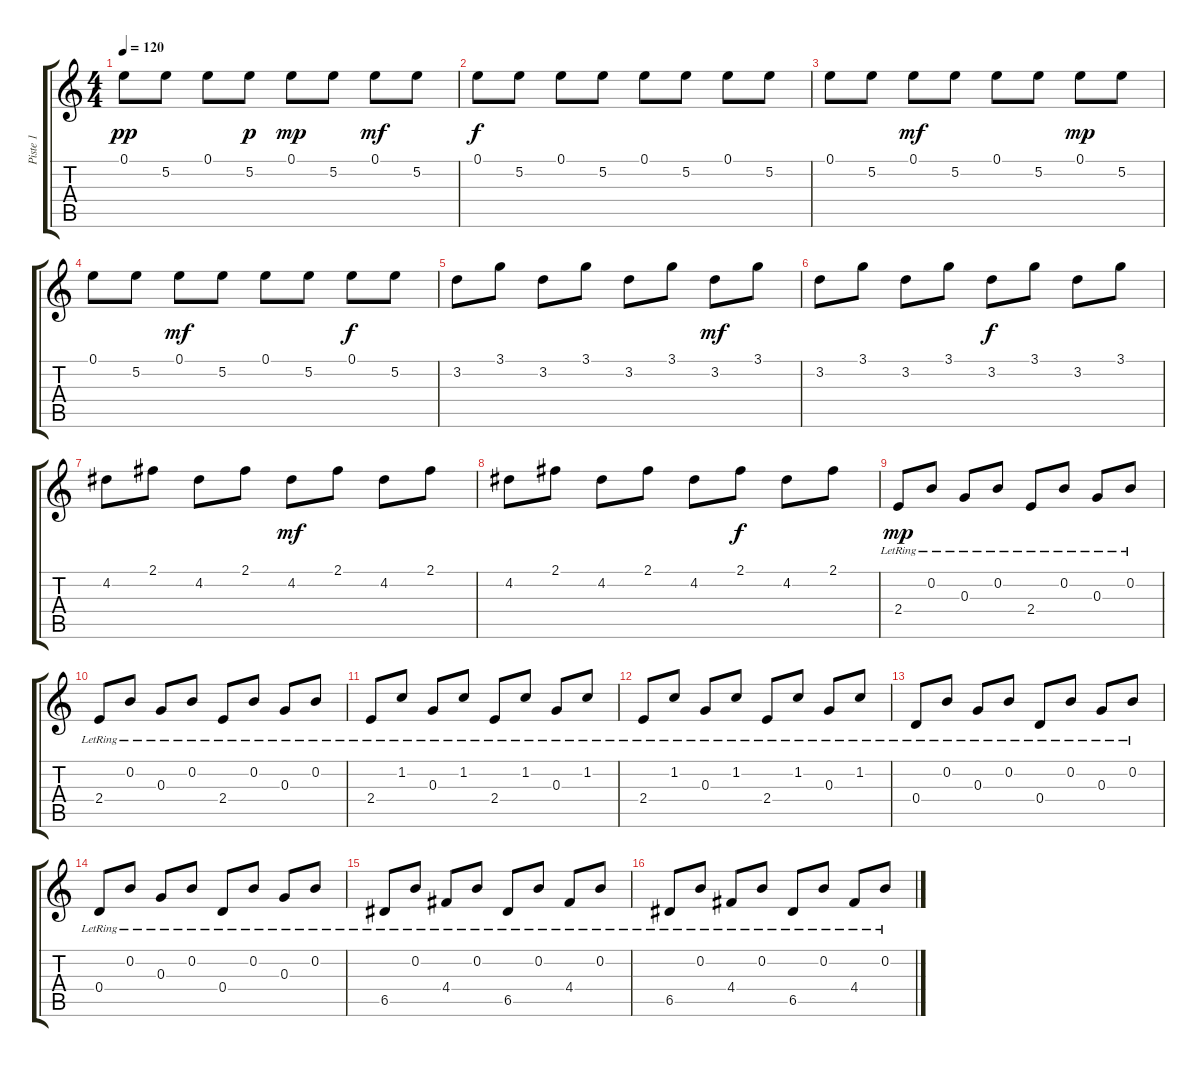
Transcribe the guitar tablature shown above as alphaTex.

\track ("Piste 1" "Piste 1") {instrument acousticguitarnylon}
\staff {score tabs}
\tuning (E4 B3 G3 D3 A2 E2) {hide}
\ts (4 4)
\tempo 120
\clef g2
\ks c
0.1.8{dy pp volume 9} 5.2.8 0.1.8 5.2.8{dy p} 0.1.8{dy mp} 5.2.8 0.1.8{dy mf} 5.2.8 |
0.1.8{dy f} 5.2.8 0.1.8 5.2.8 0.1.8 5.2.8 0.1.8 5.2.8 |
0.1.8 5.2.8 0.1.8{dy mf} 5.2.8 0.1.8 5.2.8 0.1.8{dy mp} 5.2.8 |
0.1.8 5.2.8 0.1.8{dy mf} 5.2.8 0.1.8 5.2.8 0.1.8{dy f} 5.2.8 |
3.2.8 3.1.8 3.2.8 3.1.8 3.2.8 3.1.8 3.2.8{dy mf} 3.1.8 |
3.2.8 3.1.8 3.2.8 3.1.8 3.2.8{dy f} 3.1.8 3.2.8 3.1.8 |
4.2.8 2.1.8 4.2.8 2.1.8 4.2.8{dy mf} 2.1.8 4.2.8 2.1.8 |
4.2.8 2.1.8 4.2.8 2.1.8 4.2.8 2.1.8{dy f} 4.2.8 2.1.8 |
2.4{lr}.8{dy mp volume 13} 0.2{lr}.8 0.3{lr}.8 0.2{lr}.8 2.4{lr}.8 0.2{lr}.8 0.3{lr}.8 0.2{lr}.8 |
2.4{lr}.8 0.2{lr}.8 0.3{lr}.8 0.2{lr}.8 2.4{lr}.8 0.2{lr}.8 0.3{lr}.8 0.2{lr}.8 |
2.4{lr}.8 1.2{lr}.8 0.3{lr}.8 1.2{lr}.8 2.4{lr}.8 1.2{lr}.8 0.3{lr}.8 1.2{lr}.8 |
2.4{lr}.8 1.2{lr}.8 0.3{lr}.8 1.2{lr}.8 2.4{lr}.8 1.2{lr}.8 0.3{lr}.8 1.2{lr}.8 |
0.4{lr}.8 0.2{lr}.8 0.3{lr}.8 0.2{lr}.8 0.4{lr}.8 0.2{lr}.8 0.3{lr}.8 0.2{lr}.8 |
0.4{lr}.8 0.2{lr}.8 0.3{lr}.8 0.2{lr}.8 0.4{lr}.8 0.2{lr}.8 0.3{lr}.8 0.2{lr}.8 |
6.5{lr}.8 0.2{lr}.8 4.4{lr}.8 0.2{lr}.8 6.5{lr}.8 0.2{lr}.8 4.4{lr}.8 0.2{lr}.8 |
6.5{lr}.8 0.2{lr}.8 4.4{lr}.8 0.2{lr}.8 6.5{lr}.8 0.2{lr}.8 4.4{lr}.8 0.2{lr}.8
